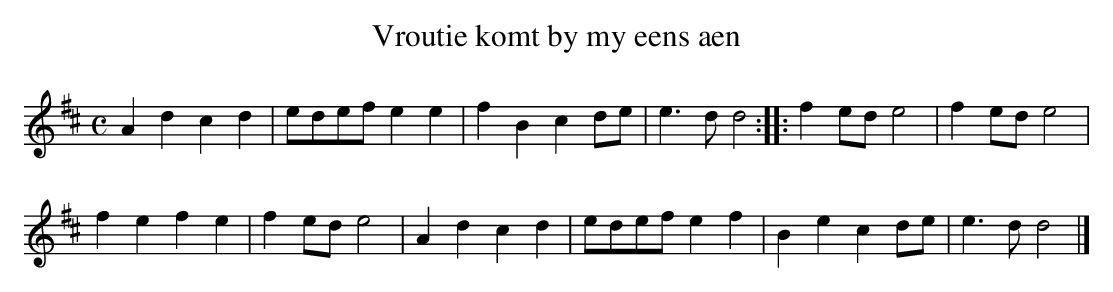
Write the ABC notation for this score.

X:1
T:Vroutie komt by my eens aen
M:C
K:Dmaj
A2d2c2d2|edefe2e2|f2B2c2de|e3dd4:||:f2ede4|f2ede4|
f2e2f2e2|f2ede4|A2d2c2d2|edefe2f2|B2e2c2de|e3dd4|]
